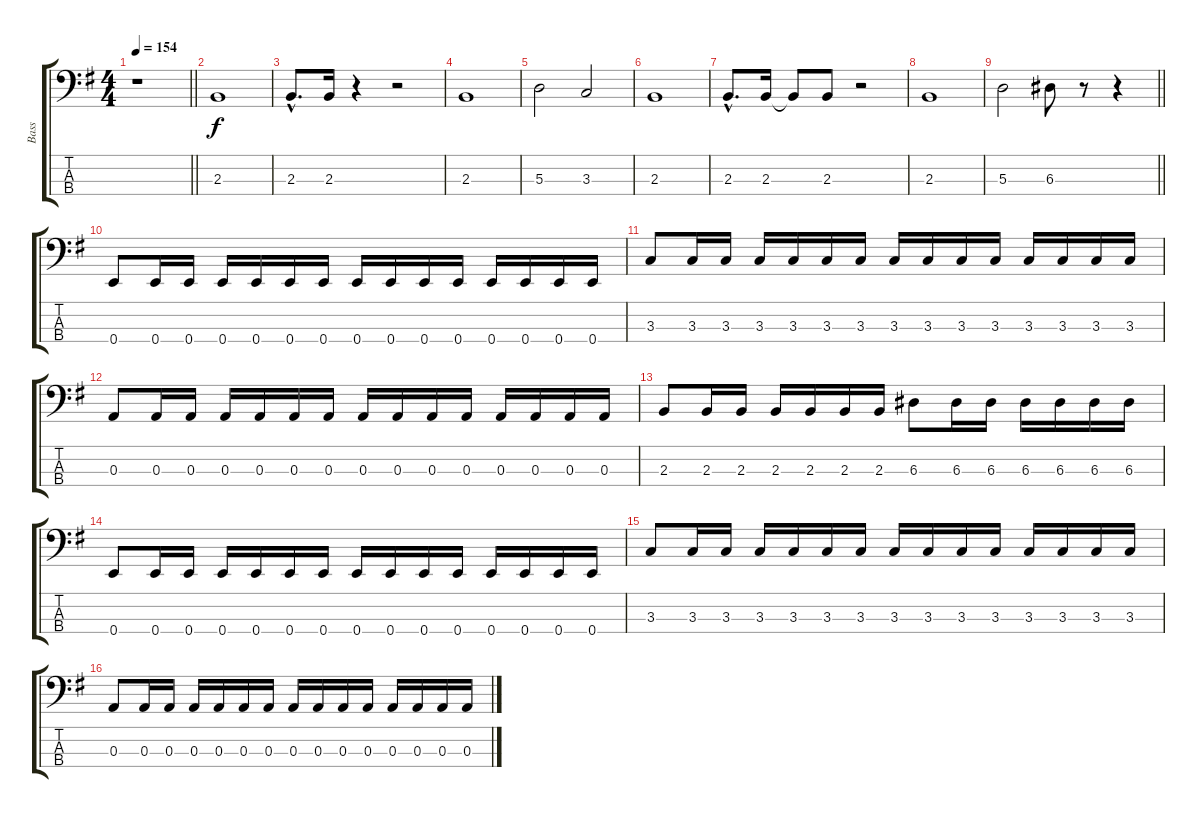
\track ("Bass" "Bass") {instrument electricbassfinger}
\staff {score tabs}
\tuning (G2 D2 A1 E1) {hide}
\ts (4 4)
\tempo 154
\clef f4
\barLineRight lightlight
\ks g
r.1{dy f instrument electricbassfinger} |
2.3.1 |
2.3{hac}.8{d} 2.3.16 r.4 r.2 |
2.3.1 |
5.3.2 3.3.2 |
2.3.1 |
2.3{hac}.8{d} 2.3.16 2.3{t}.8 2.3.8 r.2 |
2.3.1 |
\barLineRight lightlight
5.3.2 6.3.8 r.8 r.4 |
0.4.8 0.4.16 0.4.16 0.4.16 0.4.16 0.4.16 0.4.16 0.4.16 0.4.16 0.4.16 0.4.16 0.4.16 0.4.16 0.4.16 0.4.16 |
3.3.8 3.3.16 3.3.16 3.3.16 3.3.16 3.3.16 3.3.16 3.3.16 3.3.16 3.3.16 3.3.16 3.3.16 3.3.16 3.3.16 3.3.16 |
0.3.8 0.3.16 0.3.16 0.3.16 0.3.16 0.3.16 0.3.16 0.3.16 0.3.16 0.3.16 0.3.16 0.3.16 0.3.16 0.3.16 0.3.16 |
2.3.8 2.3.16 2.3.16 2.3.16 2.3.16 2.3.16 2.3.16 6.3.8 6.3.16 6.3.16 6.3.16 6.3.16 6.3.16 6.3.16 |
0.4.8 0.4.16 0.4.16 0.4.16 0.4.16 0.4.16 0.4.16 0.4.16 0.4.16 0.4.16 0.4.16 0.4.16 0.4.16 0.4.16 0.4.16 |
3.3.8 3.3.16 3.3.16 3.3.16 3.3.16 3.3.16 3.3.16 3.3.16 3.3.16 3.3.16 3.3.16 3.3.16 3.3.16 3.3.16 3.3.16 |
0.3.8 0.3.16 0.3.16 0.3.16 0.3.16 0.3.16 0.3.16 0.3.16 0.3.16 0.3.16 0.3.16 0.3.16 0.3.16 0.3.16 0.3.16
